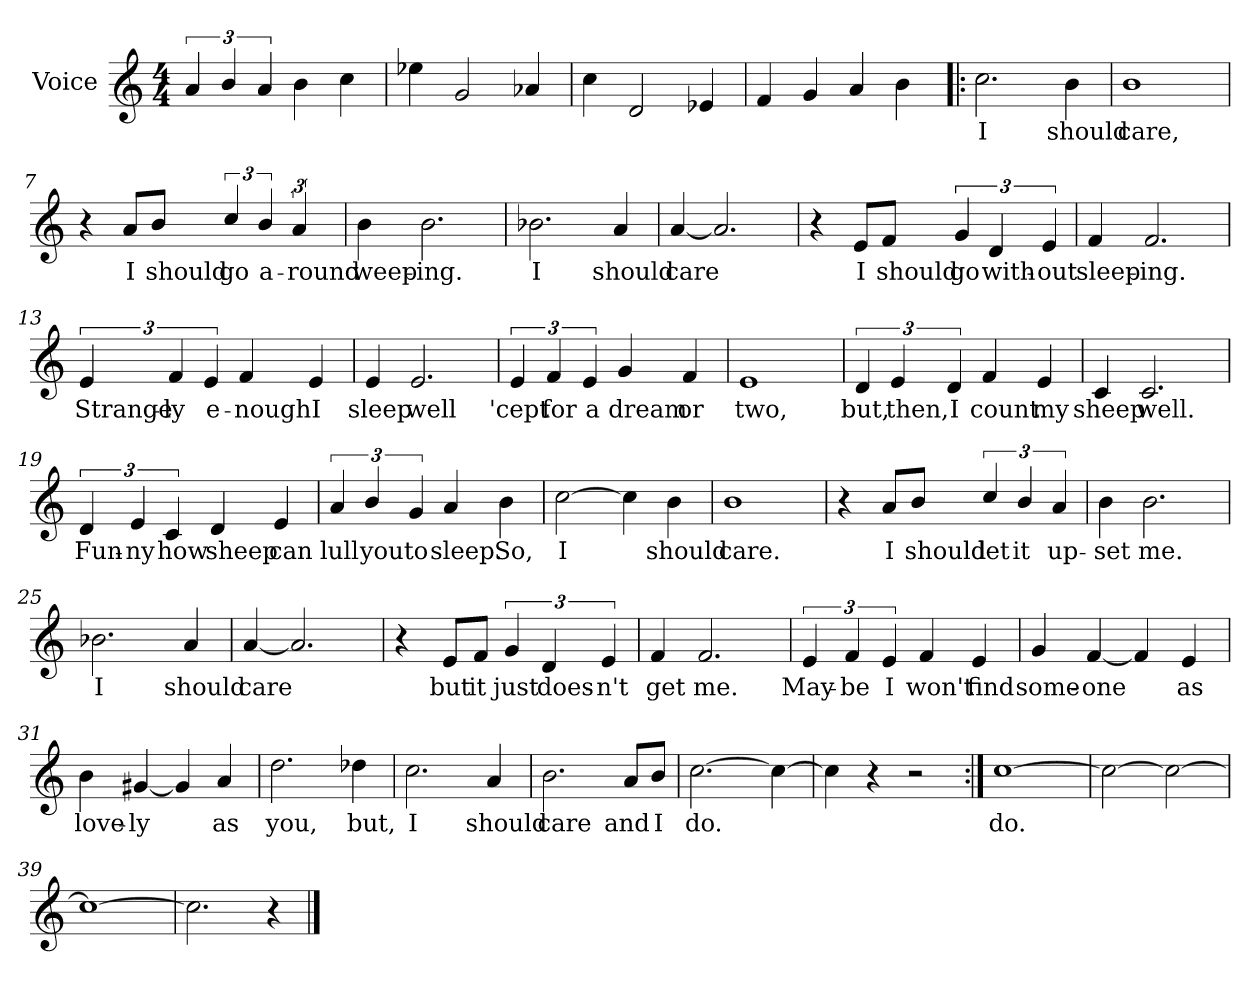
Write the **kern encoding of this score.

**kern	**text
*part1	*part1
*staff1	*staff1
*I"Voice	*
*clefG2	*
*k[]	*
*C:	*
*M4/4	*
=1	=1
6a/	.
6b/	.
6a/	.
4b\	.
4cc\	.
=2	=2
4ee-X\	.
2g/	.
4a-X/	.
=3	=3
4cc\	.
2d/	.
4e-X/	.
=4	=4
4f/	.
4g/	.
4a/	.
4b\	.
!!LO:LB:g=z
=5!|:	=5!|:
2.cc\	I
4b\	should
=6	=6
1b	care,
=7	=7
4r	.
8a/L	I
8b\J	should
6ryy	.
6cc/	go
6b/	a-
6a/	-round
=8	=8
4b\	weep-
2.b\	ing.
=9	=9
2.b-X\	I
4a/	should
=10	=10
[4a/	care
2.a/]	.
!!LO:LB:g=z
=11	=11
4r	.
8e/L	I
8f/J	should
6g/	go
6d/	with-
6e/	-out
=12	=12
4f/	sleep-
2.f/	ing.
=13	=13
6e/	Strange-
6f/	-ly
6e/	e-
4f/	-nough
4e/	I
=14	=14
4e/	sleep
2.e/	well
=15	=15
6e/	'cept
6f/	for
6e/	a
4g/	dream
4f/	or
=16	=16
1e	two,
!!LO:LB:g=z
=17	=17
6d/	but,
6e/	then,
6d/	I
4f/	count
4e/	my
=18	=18
4c/	sheep
2.c/	well.
=19	=19
6d/	Fun-
6e/	-ny
6c/	how
4d/	sheep
4e/	can
=20	=20
6a/	lull
6b/	you
6g/	to
4a/	sleep.
4b\	So,
=21	=21
[2cc\	I
4cc\]	.
4b\	should
=22	=22
1b	care.
!!LO:LB:g=z
=23	=23
4r	.
8a/L	I
8b\J	should
6cc/	let
6b/	it
6a/	up-
=24	=24
4b\	-set
2.b\	me.
=25	=25
2.b-X\	I
4a/	should
=26	=26
[4a/	care
2.a/]	.
=27	=27
4r	.
8e/L	but
8f/J	it
6g/	just
6d/	does-
6e/	-n't
=28	=28
4f/	get
2.f/	me.
!!LO:LB:g=z
=29	=29
6e/	May-
6f/	-be
6e/	I
4f/	won't
4e/	find
=30	=30
4g/	some-
[4f/	-one
4f/]	.
4e/	as
=31	=31
4b\	love-
[4g#X/	-ly
4g#/]	.
4a/	as
=32	=32
2.dd\	you,
4dd-X\	but,
=33	=33
2.cc\	I
4a/	should
=34	=34
2.b\	care
8a/L	and
8b\J	I
!!LO:LB:g=z
=35	=35
[2.cc\	do.
4cc\_	.
=36	=36
4cc\]	.
4r	.
2r	.
=37:|!	=37:|!
[1cc	do.
=38	=38
2cc\_	.
2cc\_	.
=39	=39
1cc_	.
=40	=40
2.cc\]	.
4r	.
==	==
*-	*-
